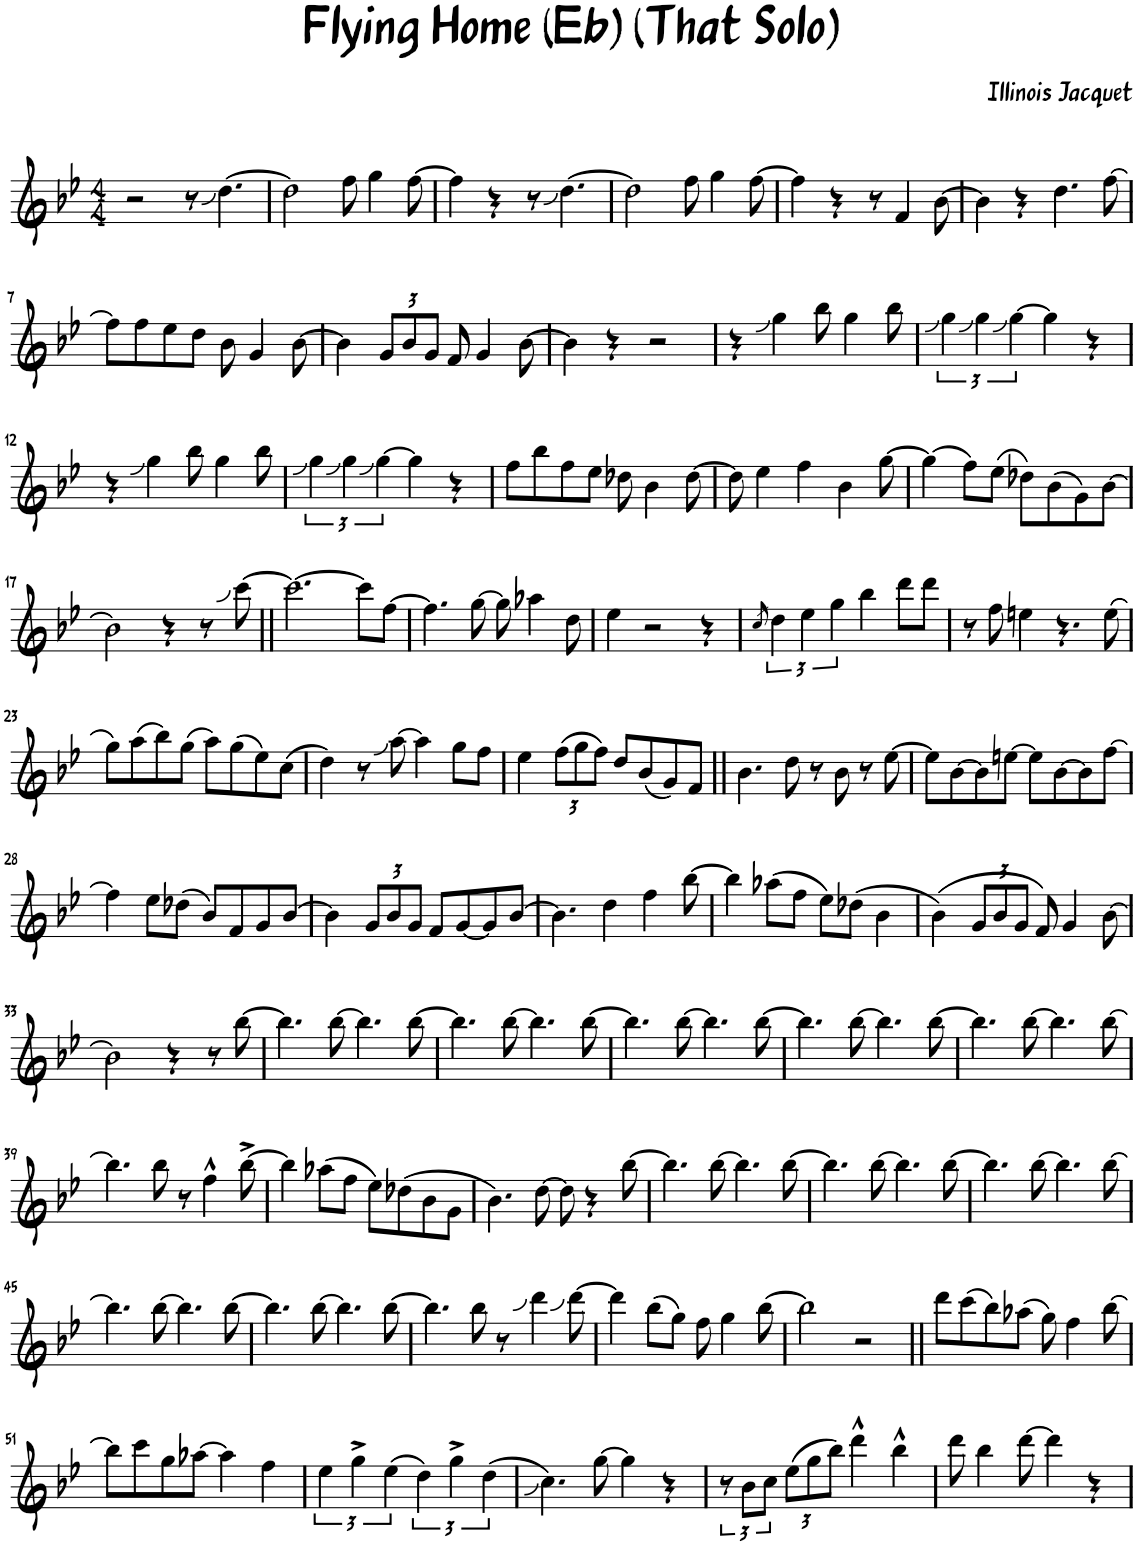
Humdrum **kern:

**kern
*part1
*staff1
*I"Alto Saxophone
*I'A. Sax.
*clefG2
*Trd5c9
*k[b-e-]
*M4/4
=1
2r
8r
[4.dd\
=2
2dd\]
8ff\
4gg\
[8ff\
=3
4ff\]
4r
8r
[4.dd\
=4
2dd\]
8ff\
4gg\
[8ff\
=5
4ff\]
4r
8r
4f/
[8b-\
=6
4b-\]
4r
4.dd\
[8ff\
!!LO:LB:g=z
=7
8ff\L]
8ff\
8ee-\
8dd\J
8b-\
4g/
[8b-\
=8
4b-\]
*Xbrackettup
12g/L
12b-/
12g/J
8f/
4g/
[8b-\
=9
4b-\]
4r
2r
=10
4r
4gg\
8bb-\
4gg\
8bb-\
=11
*brackettup
6gg\
6gg\
[6gg\
4gg\]
4r
!!LO:LB:g=z
=12
4r
4gg\
8bb-\
4gg\
8bb-\
=13
6gg\
6gg\
[6gg\
4gg\]
4r
=14
8ff\L
8bb-\
8ff\
8ee-\J
8dd-X\
4b-\
[8dd-\
=15
8dd-\]
4ee-\
4ff\
4b-\
[8gg\
=16
(4gg\]
8ff\L)
(8ee-\J
8dd-X\L)
(8b-\
8g\)
[8b-\J
!!LO:LB:g=z
=17
2b-\]
4r
8r
[8ccc\
=18||
2.ccc\_
8ccc\L]
[8ff\J
=19
4.ff\]
[8gg\
8gg\]
4aa-X\
8dd\
=20
4ee-\
2r
4r
=21
8qcc/
6dd\
6ee-\
6gg\
4bb-\
8ddd\L
8ddd\J
=22
8r
8ff\
4een\
4.r
(8ee\
!!LO:LB:g=z
=23
8gg\L)
(8aa\
8bb-\)
(8gg\J
8aa\L)
(8gg\
8ee-\)
(8cc\J
=24
4dd\)
8r
[8aa\
4aa\]
8gg\L
8ff\J
=25
4ee-\
*Xbrackettup
(12ff\L
12gg\
12ff\J)
8dd/L
(8b-/
8g/)
8f/J
=26||
4.b-\
8dd\
8r
8b-\
8r
[8ee-\
=27
8ee-\L]
[8b-\
8b-\]
[8een\J
8ee\L]
[8b-\
8b-\]
[8ff\J
!!LO:LB:g=z
=28
4ff\]
8ee-\L
(8dd-X\J
8b-/L)
8f/
8g/
[8b-/J
=29
4b-\]
12g/L
12b-/
12g/J
8f/L
[8g/
8g/]
[8b-/J
=30
4.b-\]
4dd\
4ff\
[8bb-\
=31
4bb-\]
(8aa-X\L
8ff\J
8ee-\L)
(8dd-X\J
4b-\
=32
(4b-\)
12g/L
12b-/
12g/J
8f/)
4g/
[8b-\
!!LO:LB:g=z
=33
2b-\]
4r
8r
[8bb-\
=34
4.bb-\]
[8bb-\
4.bb-\]
[8bb-\
=35
4.bb-\]
[8bb-\
4.bb-\]
[8bb-\
=36
4.bb-\]
[8bb-\
4.bb-\]
[8bb-\
=37
4.bb-\]
[8bb-\
4.bb-\]
[8bb-\
=38
4.bb-\]
[8bb-\
4.bb-\]
[8bb-\
!!LO:LB:g=z
=39
4.bb-\]
8bb-\
8r
4ff^^\
[8bb-^\
=40
4bb-\]
(8aa-X\L
8ff\J
8ee-\L)
(8dd-X\
8b-\
8g\J
=41
4.b-\)
[8dd\
8dd\]
4r
[8bb-\
=42
4.bb-\]
[8bb-\
4.bb-\]
[8bb-\
=43
4.bb-\]
[8bb-\
4.bb-\]
[8bb-\
=44
4.bb-\]
[8bb-\
4.bb-\]
[8bb-\
!!LO:LB:g=z
=45
4.bb-\]
[8bb-\
4.bb-\]
[8bb-\
=46
4.bb-\]
[8bb-\
4.bb-\]
[8bb-\
=47
4.bb-\]
8bb-\
8r
4ddd\
[8ddd\
=48
4ddd\]
(8bb-\L
8gg\J)
8ff\
4gg\
[8bb-\
=49
2bb-\]
2r
=50||
8ddd\L
(8ccc\
8bb-\)
(8aa-X\J
8gg\)
4ff\
[8bb-\
!!LO:LB:g=z
=51
8bb-\L]
8ccc\
8gg\
[8aa-X\J
4aa-\]
4ff\
=52
*brackettup
6ee-\
6gg^\
(6ee-\
6dd\)
6gg^\
(6dd\
=53
4.cc\)
[8gg\
4gg\]
4r
=54
12r
12b-\L
12cc\J
*Xbrackettup
(12ee-\L
12gg\
12bb-\J)
4ddd^^\
4bb-^^\
=55
8ddd\
4bb-\
[8ddd\
4ddd\]
4r
=
*-
